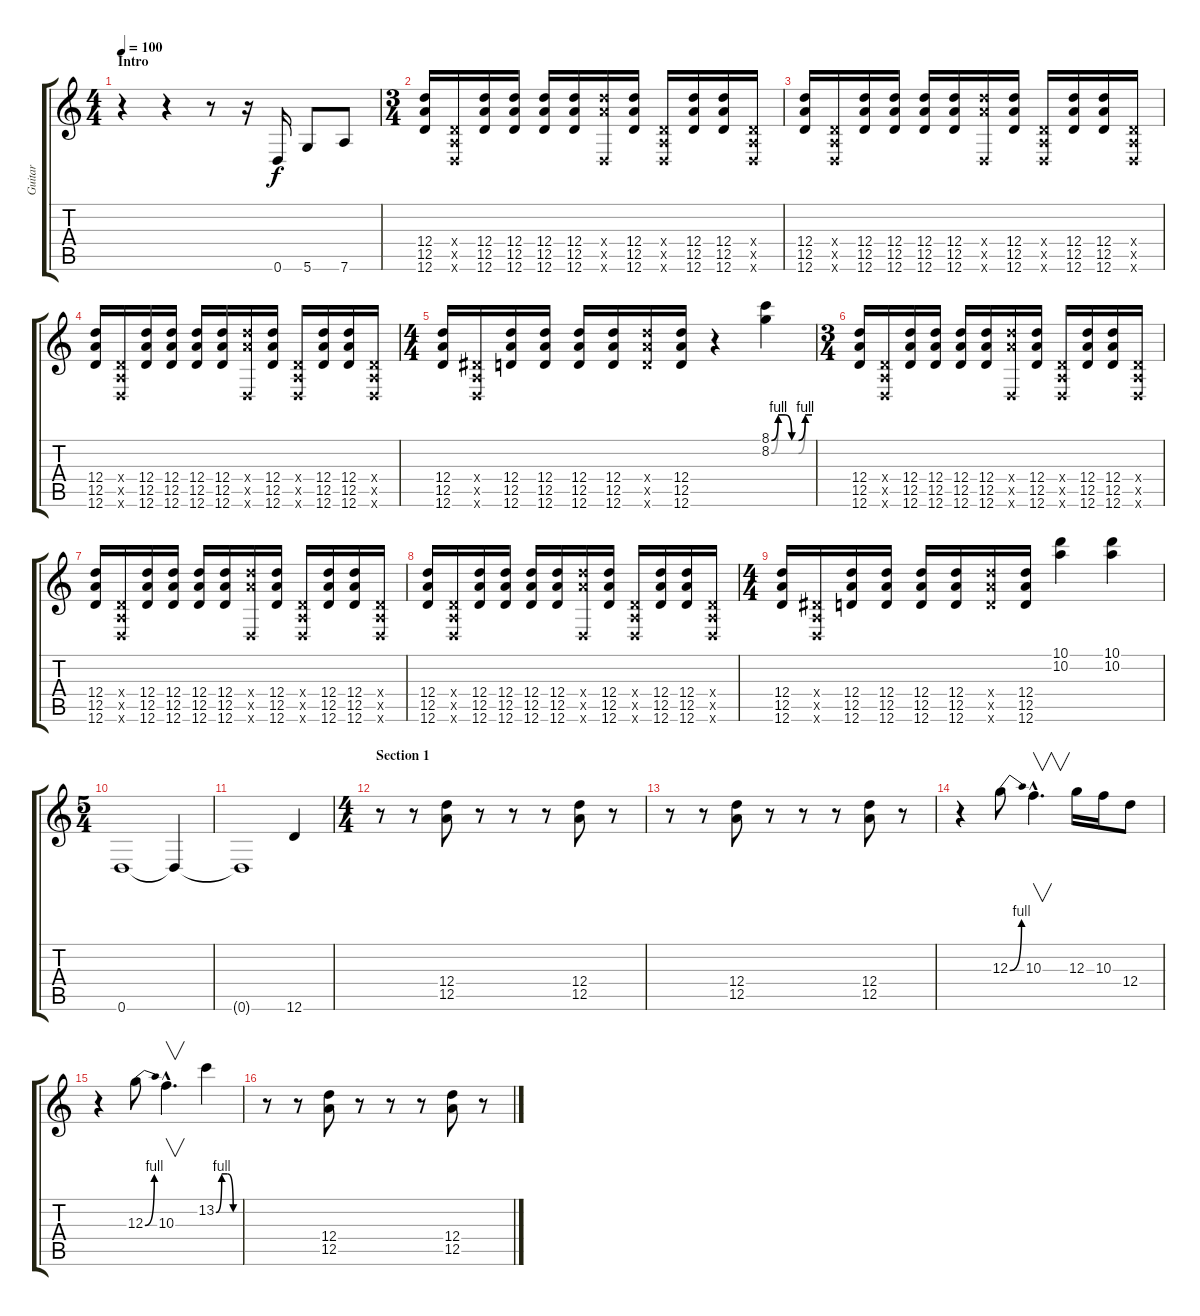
\track ("Guitar" "Guitar") {instrument overdrivenguitar}
\staff {score tabs}
\tuning (E4 B3 G3 D3 A2 D2) {hide}
\ts (4 4)
\section ("" "Intro")
\tempo 100
\clef g2
\ks c
r.4{dy f instrument overdrivenguitar} r.4 r.8 r.16 0.6.16 5.6.8 7.6.8 |
\ts (3 4)
(12.4 12.5 12.6).16 (0.4{x} 0.5{x} 0.6{x}).16 (12.4 12.5 12.6).16 (12.4 12.5 12.6).16 (12.4 12.5 12.6).16 (12.4 12.5 12.6).16 (12.4{x} 12.5{x} 0.6{x}).16 (12.4 12.5 12.6).16 (0.4{x} 0.5{x} 0.6{x}).16 (12.4 12.5 12.6).16 (12.4 12.5 12.6).16 (0.4{x} 0.5{x} 0.6{x}).16 |
(12.4 12.5 12.6).16 (0.4{x} 0.5{x} 0.6{x}).16 (12.4 12.5 12.6).16 (12.4 12.5 12.6).16 (12.4 12.5 12.6).16 (12.4 12.5 12.6).16 (12.4{x} 12.5{x} 0.6{x}).16 (12.4 12.5 12.6).16 (0.4{x} 0.5{x} 0.6{x}).16 (12.4 12.5 12.6).16 (12.4 12.5 12.6).16 (0.4{x} 0.5{x} 0.6{x}).16 |
(12.4 12.5 12.6).16 (0.4{x} 0.5{x} 0.6{x}).16 (12.4 12.5 12.6).16 (12.4 12.5 12.6).16 (12.4 12.5 12.6).16 (12.4 12.5 12.6).16 (12.4{x} 12.5{x} 0.6{x}).16 (12.4 12.5 12.6).16 (0.4{x} 0.5{x} 0.6{x}).16 (12.4 12.5 12.6).16 (12.4 12.5 12.6).16 (0.4{x} 0.5{x} 0.6{x}).16 |
\ts (4 4)
(12.4 12.5 12.6).16 (1.4{x} 0.5{x} 0.6{x}).16 (12.4 12.5 12.6).16 (12.4 12.5 12.6).16 (12.4 12.5 12.6).16 (12.4 12.5 12.6).16 (12.4{x} 12.5{x} 12.6{x}).16 (12.4 12.5 12.6).16 r.4 (8.1{be (custom 0 0 10 4 20 4 30 0 40 0 50 4 60 4)} 8.2{be (custom 0 0 10 4 20 4 30 0 40 0 50 4 60 4)}).4 |
\ts (3 4)
(12.4 12.5 12.6).16 (0.4{x} 0.5{x} 0.6{x}).16 (12.4 12.5 12.6).16 (12.4 12.5 12.6).16 (12.4 12.5 12.6).16 (12.4 12.5 12.6).16 (12.4{x} 12.5{x} 0.6{x}).16 (12.4 12.5 12.6).16 (0.4{x} 0.5{x} 0.6{x}).16 (12.4 12.5 12.6).16 (12.4 12.5 12.6).16 (0.4{x} 0.5{x} 0.6{x}).16 |
(12.4 12.5 12.6).16 (0.4{x} 0.5{x} 0.6{x}).16 (12.4 12.5 12.6).16 (12.4 12.5 12.6).16 (12.4 12.5 12.6).16 (12.4 12.5 12.6).16 (12.4{x} 12.5{x} 0.6{x}).16 (12.4 12.5 12.6).16 (0.4{x} 0.5{x} 0.6{x}).16 (12.4 12.5 12.6).16 (12.4 12.5 12.6).16 (0.4{x} 0.5{x} 0.6{x}).16 |
(12.4 12.5 12.6).16 (0.4{x} 0.5{x} 0.6{x}).16 (12.4 12.5 12.6).16 (12.4 12.5 12.6).16 (12.4 12.5 12.6).16 (12.4 12.5 12.6).16 (12.4{x} 12.5{x} 0.6{x}).16 (12.4 12.5 12.6).16 (0.4{x} 0.5{x} 0.6{x}).16 (12.4 12.5 12.6).16 (12.4 12.5 12.6).16 (0.4{x} 0.5{x} 0.6{x}).16 |
\ts (4 4)
(12.4 12.5 12.6).16 (1.4{x} 0.5{x} 0.6{x}).16 (12.4 12.5 12.6).16 (12.4 12.5 12.6).16 (12.4 12.5 12.6).16 (12.4 12.5 12.6).16 (12.4{x} 12.5{x} 12.6{x}).16 (12.4 12.5 12.6).16 (10.1 10.2).4 (10.1 10.2).4 |
\ts (5 4)
0.6.1 0.6{t}.4 |
0.6{t}.1 12.6.4 |
\ts (4 4)
\section ("" "Section 1")
r.8 r.8 (12.4 12.5).8 r.8 r.8 r.8 (12.4 12.5).8 r.8 |
r.8 r.8 (12.4 12.5).8 r.8 r.8 r.8 (12.4 12.5).8 r.8 |
r.4 12.3{be (bend 0 0 60 4)}.8 10.3{hac}.4{v d} 12.3.16 10.3.16 12.4.8 |
r.4 12.3{be (bend 0 0 60 4)}.8 10.3{hac}.4{v d} 13.2{be (custom 0 0 15 4 30 4 45 0 60 0)}.4 |
r.8 r.8 (12.4 12.5).8 r.8 r.8 r.8 (12.4 12.5).8 r.8
